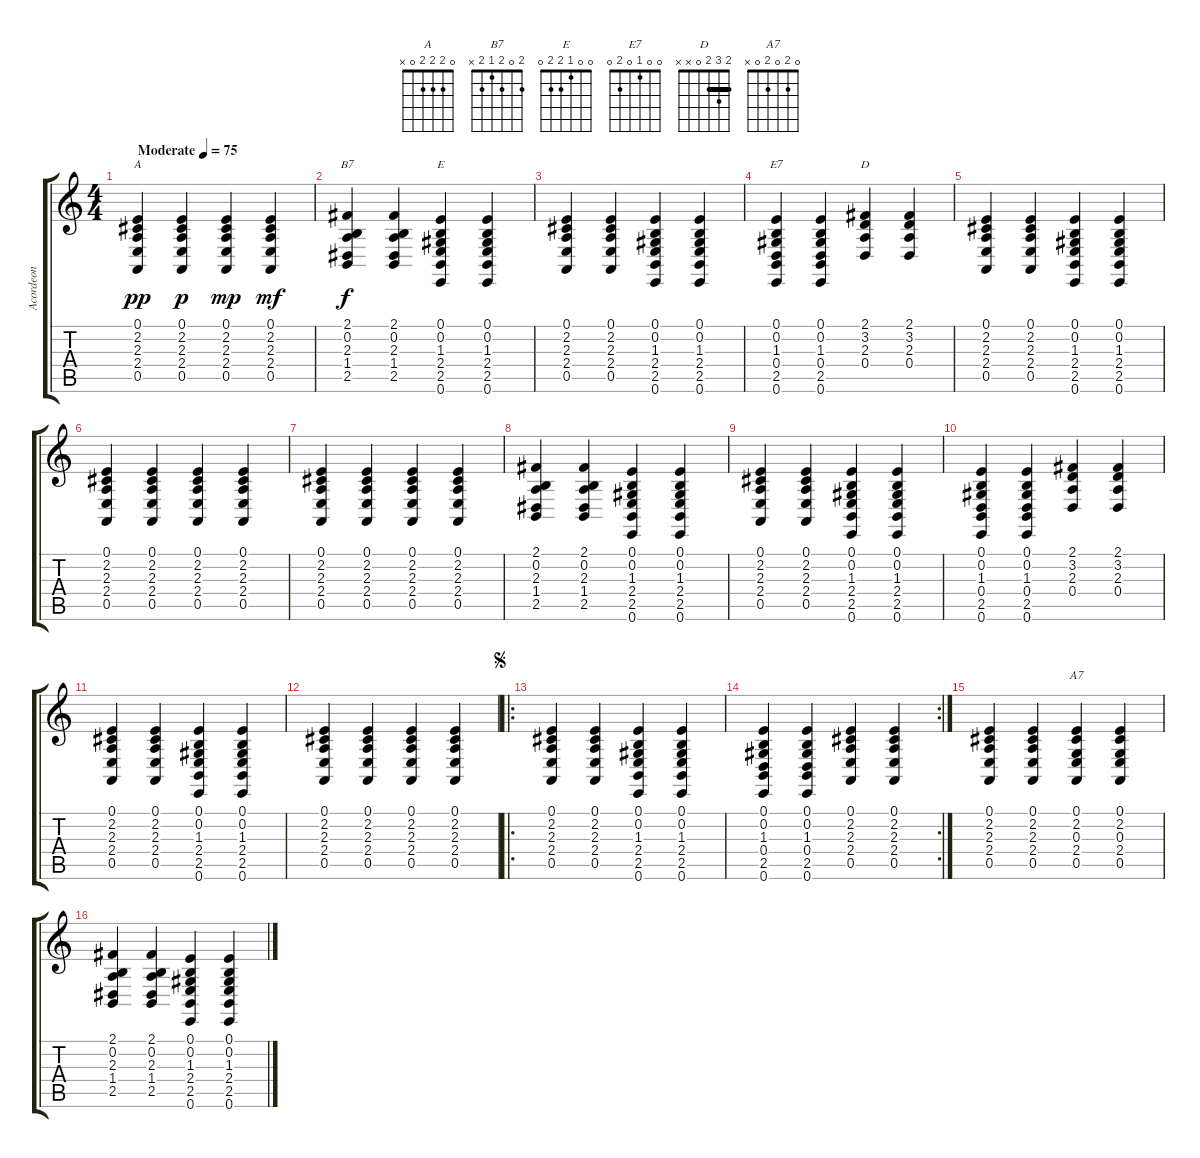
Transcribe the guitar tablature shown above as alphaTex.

\track ("Acordeon" "Acordeon") {instrument accordion}
\staff {score tabs}
\tuning (E4 B3 G3 D3 A2 E2) {hide}
\chord ("A" 0 2 2 2 0 x)
\chord ("B7" 2 0 2 1 2 x)
\chord ("E" 0 0 1 2 2 0)
\chord ("E7" 0 0 1 0 2 0)
\chord ("D" 2 3 2 0 x x) {barre 2}
\chord ("A7" 0 2 0 2 0 x)
\ts (4 4)
\tempo (75 "Moderate")
\clef g2
\ks c
(0.1 2.2 2.3 2.4 0.5).4{ch "A" dy pp instrument accordion} (0.1 2.2 2.3 2.4 0.5).4{dy p} (0.1 2.2 2.3 2.4 0.5).4{dy mp} (0.1 2.2 2.3 2.4 0.5).4{dy mf} |
(2.1 0.2 2.3 1.4 2.5).4{ch "B7" dy f} (2.1 0.2 2.3 1.4 2.5).4 (0.1 0.2 1.3 2.4 2.5 0.6).4{ch "E"} (0.1 0.2 1.3 2.4 2.5 0.6).4 |
(0.1 2.2 2.3 2.4 0.5).4 (0.1 2.2 2.3 2.4 0.5).4 (0.1 0.2 1.3 2.4 2.5 0.6).4 (0.1 0.2 1.3 2.4 2.5 0.6).4 |
(0.1 0.2 1.3 0.4 2.5 0.6).4{ch "E7"} (0.1 0.2 1.3 0.4 2.5 0.6).4 (2.1 3.2 2.3 0.4).4{ch "D"} (2.1 3.2 2.3 0.4).4 |
(0.1 2.2 2.3 2.4 0.5).4 (0.1 2.2 2.3 2.4 0.5).4 (0.1 0.2 1.3 2.4 2.5 0.6).4 (0.1 0.2 1.3 2.4 2.5 0.6).4 |
(0.1 2.2 2.3 2.4 0.5).4 (0.1 2.2 2.3 2.4 0.5).4 (0.1 2.2 2.3 2.4 0.5).4 (0.1 2.2 2.3 2.4 0.5).4 |
(0.1 2.2 2.3 2.4 0.5).4 (0.1 2.2 2.3 2.4 0.5).4 (0.1 2.2 2.3 2.4 0.5).4 (0.1 2.2 2.3 2.4 0.5).4 |
(2.1 0.2 2.3 1.4 2.5).4 (2.1 0.2 2.3 1.4 2.5).4 (0.1 0.2 1.3 2.4 2.5 0.6).4 (0.1 0.2 1.3 2.4 2.5 0.6).4 |
(0.1 2.2 2.3 2.4 0.5).4 (0.1 2.2 2.3 2.4 0.5).4 (0.1 0.2 1.3 2.4 2.5 0.6).4 (0.1 0.2 1.3 2.4 2.5 0.6).4 |
(0.1 0.2 1.3 0.4 2.5 0.6).4 (0.1 0.2 1.3 0.4 2.5 0.6).4 (2.1 3.2 2.3 0.4).4 (2.1 3.2 2.3 0.4).4 |
(0.1 2.2 2.3 2.4 0.5).4 (0.1 2.2 2.3 2.4 0.5).4 (0.1 0.2 1.3 2.4 2.5 0.6).4 (0.1 0.2 1.3 2.4 2.5 0.6).4 |
(0.1 2.2 2.3 2.4 0.5).4 (0.1 2.2 2.3 2.4 0.5).4 (0.1 2.2 2.3 2.4 0.5).4 (0.1 2.2 2.3 2.4 0.5).4 |
\ro
\jump segno
(0.1 2.2 2.3 2.4 0.5).4 (0.1 2.2 2.3 2.4 0.5).4 (0.1 0.2 1.3 2.4 2.5 0.6).4 (0.1 0.2 1.3 2.4 2.5 0.6).4 |
\rc 2
(0.1 0.2 1.3 0.4 2.5 0.6).4 (0.1 0.2 1.3 0.4 2.5 0.6).4 (0.1 2.2 2.3 2.4 0.5).4 (0.1 2.2 2.3 2.4 0.5).4 |
(0.1 2.2 2.3 2.4 0.5).4 (0.1 2.2 2.3 2.4 0.5).4 (0.1 2.2 0.3 2.4 0.5).4{ch "A7"} (0.1 2.2 0.3 2.4 0.5).4 |
(2.1 0.2 2.3 1.4 2.5).4 (2.1 0.2 2.3 1.4 2.5).4 (0.1 0.2 1.3 2.4 2.5 0.6).4 (0.1 0.2 1.3 2.4 2.5 0.6).4
